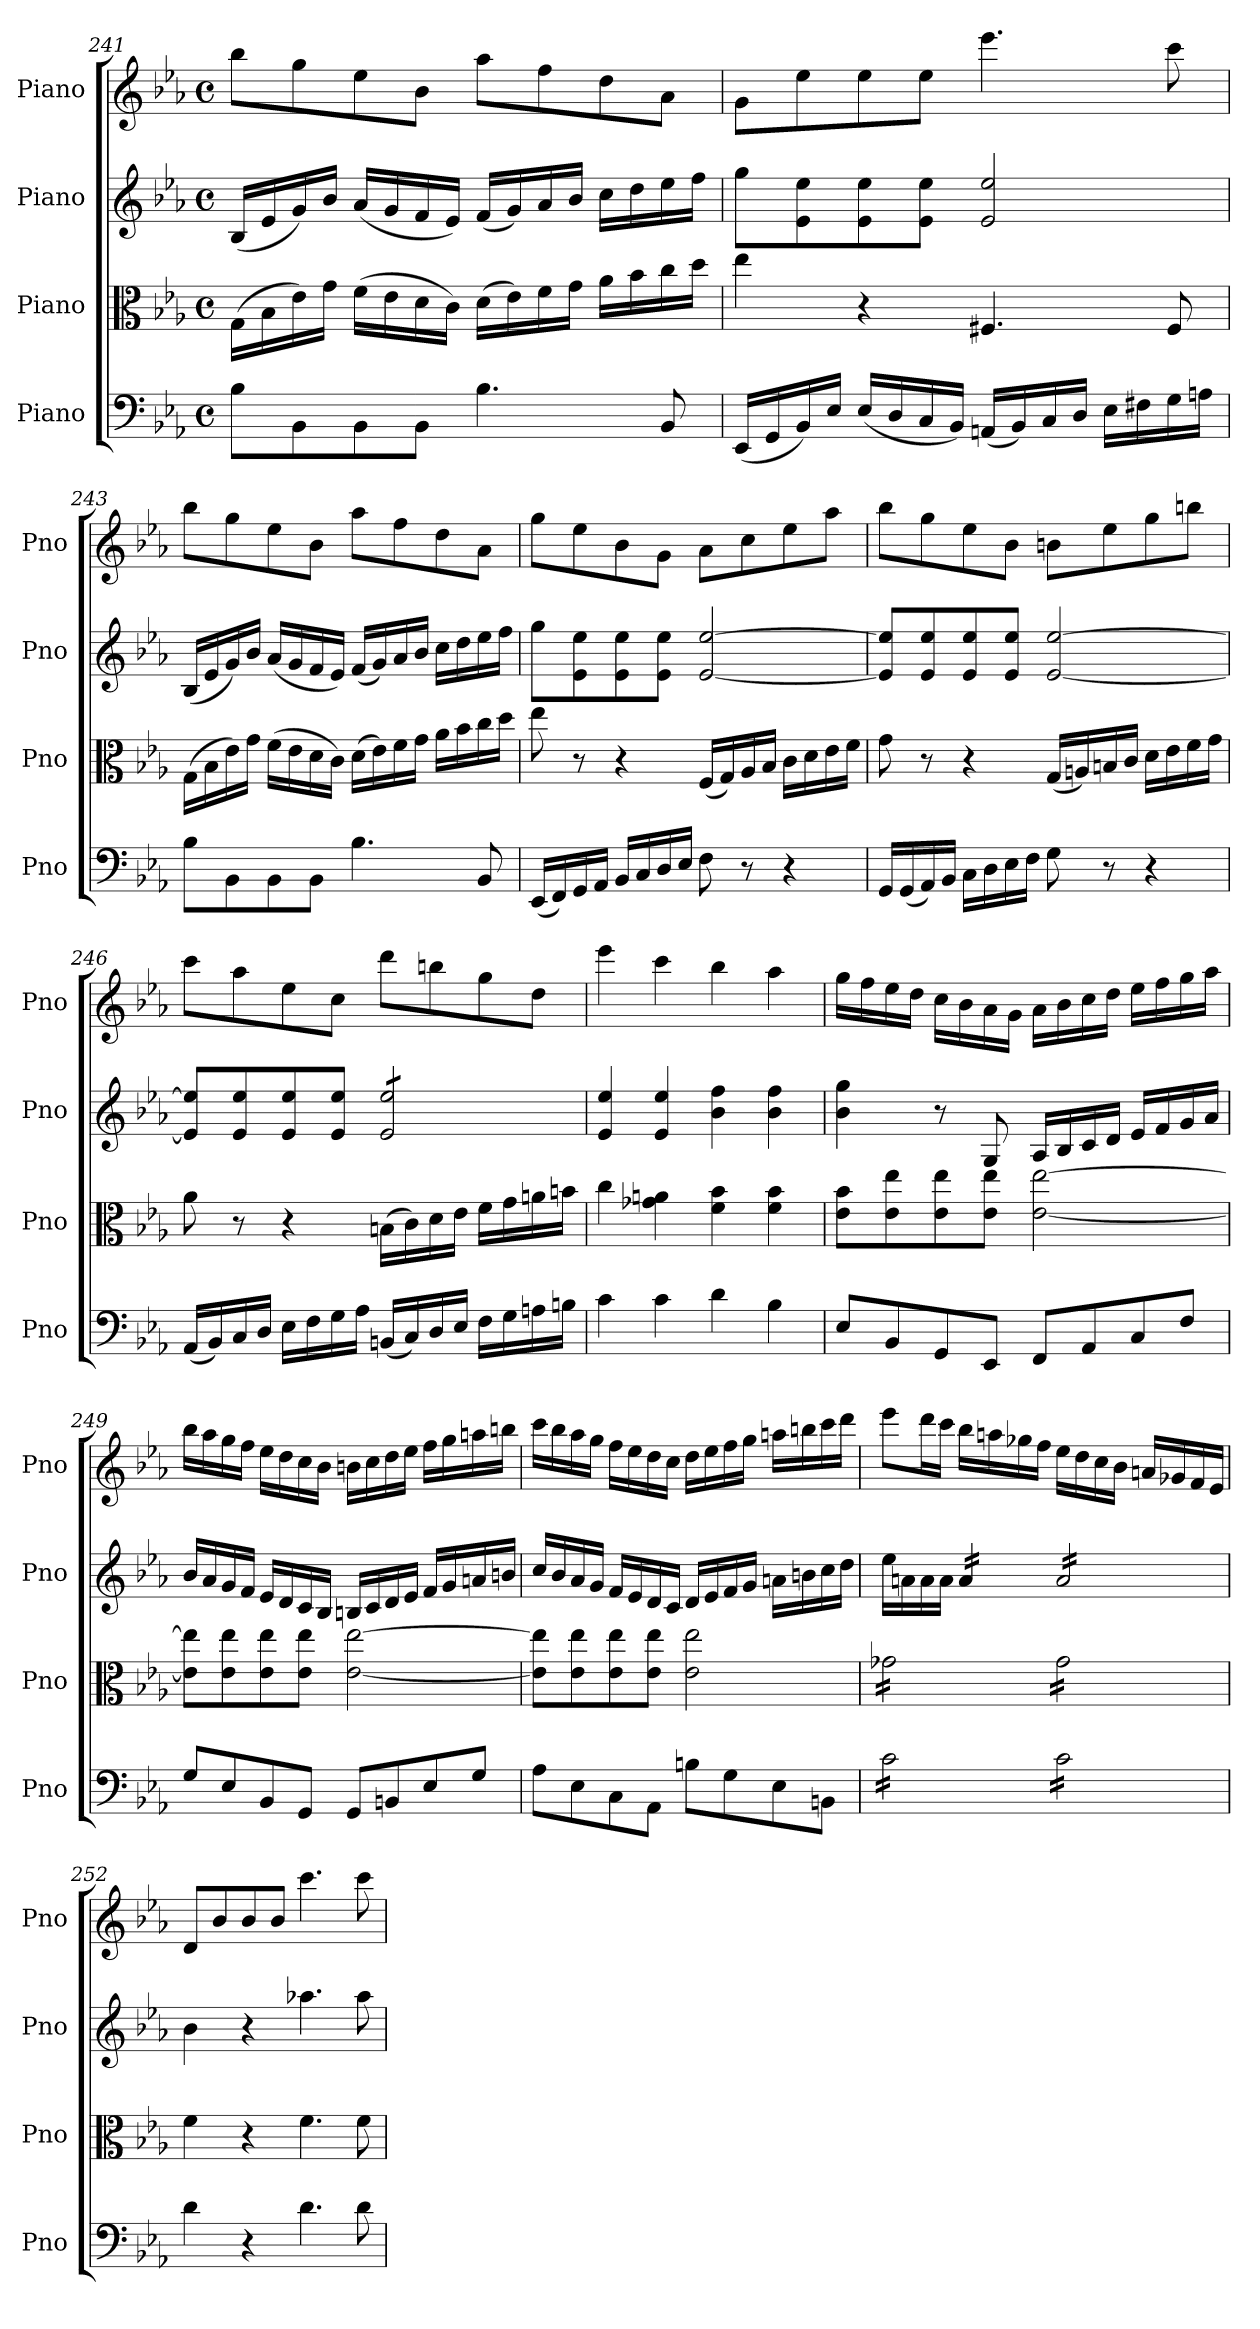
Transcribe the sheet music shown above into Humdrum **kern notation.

**kern	**kern	**kern	**kern
*part4	*part3	*part2	*part1
*staff4	*staff3	*staff2	*staff1
*I"Piano	*I"Piano	*I"Piano	*I"Piano
*I'Pno	*I'Pno	*I'Pno	*I'Pno
*clefF4	*clefC3	*clefG2	*clefG2
*k[b-e-a-]	*k[b-e-a-]	*k[b-e-a-]	*k[b-e-a-]
*M4/4	*M4/4	*M4/4	*M4/4
*met(c)	*met(c)	*met(c)	*met(c)
=241	=241	=241	=241
8B-\L	(16G\LL	(16B-/LL	8bb-\L
.	16B-\	16e-/	.
8BB-\	16e-\)	16g/)	8gg\
.	16g\JJ	16b-/JJ	.
8BB-\	(16f\LL	(16a-/LL	8ee-\
.	16e-\	16g/	.
8BB-\J	16d\	16f/	8b-\J
.	16c\JJ)	16e-/JJ)	.
4.B-\	(16d\LL	(16f/LL	8aa-\L
.	16e-\)	16g/)	.
.	16f\	16a-/	8ff\
.	16g\JJ	16b-/JJ	.
.	16a-\LL	16cc\LL	8dd\
.	16b-\	16dd\	.
8BB-/	16cc\	16ee-\	8a-\J
.	16dd\JJ	16ff\JJ	.
=242	=242	=242	=242
(16EE-/LL	4ee-\	8gg\L	8g\L
16GG/	.	.	.
16BB-/)	.	8e-\ 8ee-\	8ee-\
16E-/JJ	.	.	.
(16E-/LL	4r	8e-\ 8ee-\	8ee-\
16D/	.	.	.
16C/	.	8e-\ 8ee-\J	8ee-\J
16BB-/JJ)	.	.	.
(16AAn/LL	4.F#X/	2e-/ 2ee-/	4.eee-\
16BB-/)	.	.	.
16C/	.	.	.
16D/JJ	.	.	.
16E-\LL	.	.	.
16F#X\	.	.	.
16G\	8F#/	.	8ccc\
16An\JJ	.	.	.
=243	=243	=243	=243
8B-\L	(16G\LL	(16B-/LL	8bb-\L
.	16B-\	16e-/	.
8BB-\	16e-\)	16g/)	8gg\
.	16g\JJ	16b-/JJ	.
8BB-\	(16f\LL	(16a-/LL	8ee-\
.	16e-\	16g/	.
8BB-\J	16d\	16f/	8b-\J
.	16c\JJ)	16e-/JJ)	.
4.B-\	(16d\LL	(16f/LL	8aa-\L
.	16e-\)	16g/)	.
.	16f\	16a-/	8ff\
.	16g\JJ	16b-/JJ	.
.	16a-\LL	16cc\LL	8dd\
.	16b-\	16dd\	.
8BB-/	16cc\	16ee-\	8a-\J
.	16dd\JJ	16ff\JJ	.
!!LO:LB:g=z
=244	=244	=244	=244
(16EE-/LL	8ee-\	8gg\L	8gg\L
16FF/)	.	.	.
16GG/	8r	8e-\ 8ee-\	8ee-\
16AA-/JJ	.	.	.
16BB-/LL	4r	8e-\ 8ee-\	8b-\
16C/	.	.	.
16D/	.	8e-\ 8ee-\J	8g\J
16E-/JJ	.	.	.
8F\	(16F/LL	[2e-/ [2ee-/	8a-\L
.	16G/)	.	.
8r	16A-/	.	8cc\
.	16B-/JJ	.	.
4r	16c\LL	.	8ee-\
.	16d\	.	.
.	16e-\	.	8aa-\J
.	16f\JJ	.	.
=245	=245	=245	=245
16GG/LL	8g\	8e-/] 8ee-/]L	8bb-\L
(16GG/	.	.	.
16AA-/)	8r	8e-/ 8ee-/	8gg\
16BB-/JJ	.	.	.
16C\LL	4r	8e-/ 8ee-/	8ee-\
16D\	.	.	.
16E-\	.	8e-/ 8ee-/J	8b-\J
16F\JJ	.	.	.
8G\	(16G/LL	[2e-/ [2ee-/	8bn\L
.	16An/)	.	.
8r	16Bn/	.	8ee-\
.	16c/JJ	.	.
4r	16d\LL	.	8gg\
.	16e-\	.	.
.	16f\	.	8bbn\J
.	16g\JJ	.	.
=246	=246	=246	=246
(16AA-/LL	8a-\	8e-/] 8ee-/]L	8ccc\L
16BB-/)	.	.	.
16C/	8r	8e-/ 8ee-/	8aa-\
16D/JJ	.	.	.
16E-\LL	4r	8e-/ 8ee-/	8ee-\
16F\	.	.	.
16G\	.	8e-/ 8ee-/J	8cc\J
16A-\JJ	.	.	.
*	*	*tremolo	*
(16BBn/LL	(16Bn\LL	8e-/ 8ee-/L	8ddd\L
16C/)	16c\)	.	.
16D/	16d\	8e-/ 8ee-/	8bbn\
16E-/JJ	16e-\JJ	.	.
16F\LL	16f\LL	8e-/ 8ee-/	8gg\
16G\	16g\	.	.
16An\	16an\	8e-/ 8ee-/J	8dd\J
*	*	*Xtremolo	*
16Bn\JJ	16bn\JJ	.	.
=247	=247	=247	=247
4c\	4cc\	4e-/ 4ee-/	4eee-\
4c\	4g-X\ 4an\	4e-/ 4ee-/	4ccc\
4d\	4f\ 4b-\	4b-\ 4ff\	4bb-\
4B-\	4f\ 4b-\	4b-\ 4ff\	4aa-\
=248	=248	=248	=248
8E-/L	8e-\ 8b-\L	4b-\ 4gg\	16gg\LL
.	.	.	16ff\
8BB-/	8e-\ 8ee-\	.	16ee-\
.	.	.	16dd\JJ
8GG/	8e-\ 8ee-\	8r	16cc\LL
.	.	.	16b-\
8EE-/J	8e-\ 8ee-\J	8G/	16a-\
.	.	.	16g\JJ
8FF/L	[2e-\ [2ee-\	16A-/LL	16a-\LL
.	.	16B-/	16b-\
8AA-/	.	16c/	16cc\
.	.	16d/JJ	16dd\JJ
8C/	.	16e-/LL	16ee-\LL
.	.	16f/	16ff\
8F/J	.	16g/	16gg\
.	.	16a-/JJ	16aa-\JJ
!!LO:LB:g=z
=249	=249	=249	=249
8G/L	8e-\] 8ee-\]L	16b-/LL	16bb-\LL
.	.	16a-/	16aa-\
8E-/	8e-\ 8ee-\	16g/	16gg\
.	.	16f/JJ	16ff\JJ
8BB-/	8e-\ 8ee-\	16e-/LL	16ee-\LL
.	.	16d/	16dd\
8GG/J	8e-\ 8ee-\J	16c/	16cc\
.	.	16B-/JJ	16b-\JJ
8GG/L	[2e-\ [2ee-\	16Bn/LL	16bn\LL
.	.	16c/	16cc\
8BBn/	.	16d/	16dd\
.	.	16e-/JJ	16ee-\JJ
8E-/	.	16f/LL	16ff\LL
.	.	16g/	16gg\
8G/J	.	16an/	16aan\
.	.	16bn/JJ	16bbn\JJ
=250	=250	=250	=250
8A-\L	8e-\] 8ee-\]L	16cc/LL	16ccc\LL
.	.	16b-/	16bb-\
8E-\	8e-\ 8ee-\	16a-/	16aa-\
.	.	16g/JJ	16gg\JJ
8C\	8e-\ 8ee-\	16f/LL	16ff\LL
.	.	16e-/	16ee-\
8AA-\J	8e-\ 8ee-\J	16d/	16dd\
.	.	16c/JJ	16cc\JJ
8Bn\L	2e-\ 2ee-\	16d/LL	16dd\LL
.	.	16e-/	16ee-\
8G\	.	16f/	16ff\
.	.	16g/JJ	16gg\JJ
8E-\	.	16an\LL	16aan\LL
.	.	16bn\	16bbn\
8BBn\J	.	16cc\	16ccc\
.	.	16dd\JJ	16ddd\JJ
=251	=251	=251	=251
*tremolo	*	*	*
*	*tremolo	*	*
16c\LL	16g-X\LL	16ee-\LL	8eee-\L
16c\	16g-X\	16an\	.
16c\	16g-X\	16a\	16ddd\L
16c\	16g-X\	16a\JJ	16ccc\JJ
*	*	*tremolo	*
16c\	16g-X\	16a/LL	16bb-\LL
16c\	16g-X\	16a/	16aan\
16c\	16g-X\	16a/	16gg-X\
16c\JJ	16g-X\JJ	16a/JJ	16ff\JJ
16c\LL	16g-\LL	16a/LL	16ee-\LL
16c\	16g-\	16a/	16dd\
16c\	16g-\	16a/	16cc\
16c\	16g-\	16a/	16b-\JJ
16c\	16g-\	16a/	16an/LL
16c\	16g-\	16a/	16g-X/
16c\	16g-\	16a/	16f/
16c\JJ	16g-\JJ	16a/JJ	16e-/JJ
*	*	*Xtremolo	*
*	*Xtremolo	*	*
*Xtremolo	*	*	*
=252	=252	=252	=252
4d\	4f\	4b-\	8d/L
.	.	.	8b-/
4r	4r	4r	8b-/
.	.	.	8b-/J
4.d\	4.f\	4.aa-X\	4.ccc\
8d\	8f\	8aa-\	8ccc\
=	=	=	=
*-	*-	*-	*-
